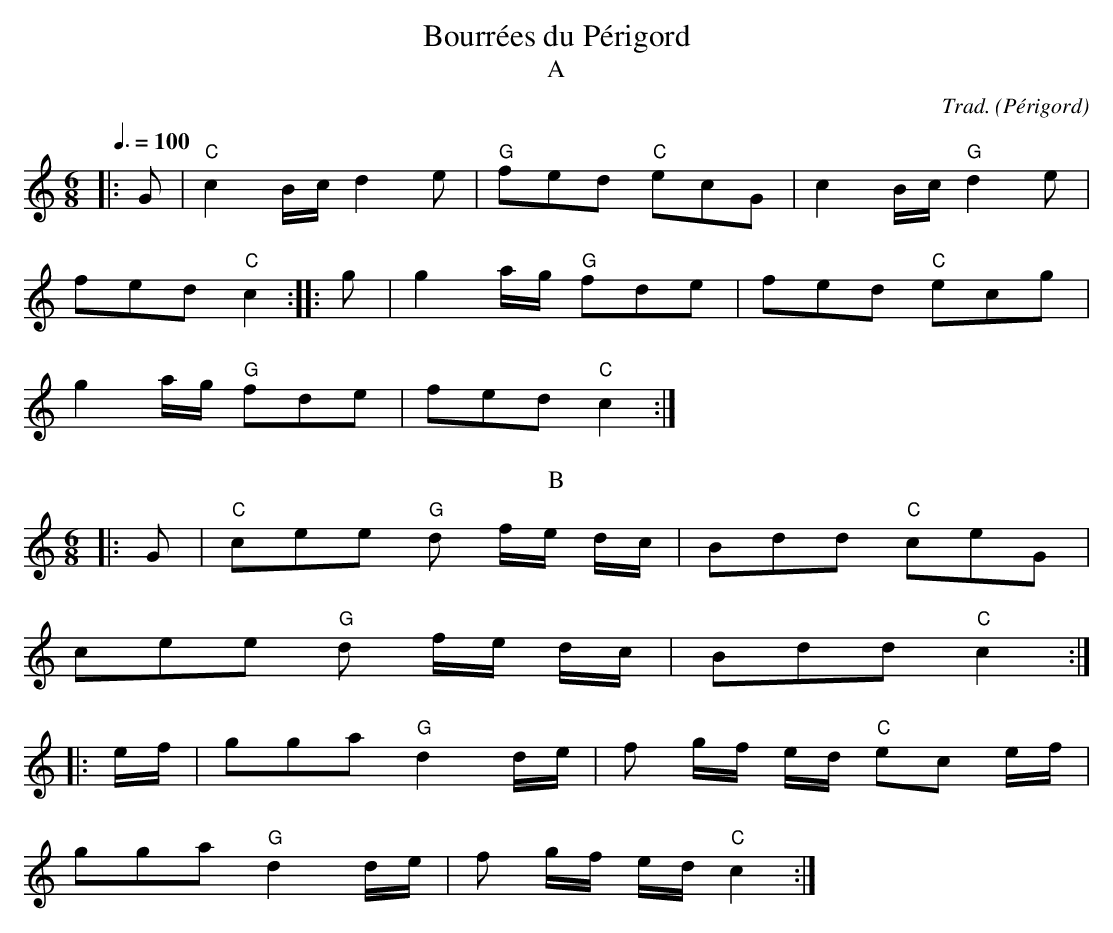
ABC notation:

X:1
T:Bourrées du Périgord
C:Trad.
O:Périgord
M:6/8
L:1/16
Q:3/8=100
T:A
K:C
|:G2 | "C"c4Bc d4 e2 | "G"f2e2d2 "C"e2c2G2 | c4Bc "G"d4 e2 |
f2e2d2 "C"c4 :: g2 | g4ag "G"f2d2e2 | f2e2d2 "C"e2c2g2 |
g4ag "G"f2d2e2 | f2e2d2 "C"c4 :|
T:B
K:C
|:G2 | "C"c2e2e2 "G"d2 fe dc | B2d2d2 "C"c2e2G2 |
c2e2e2 "G"d2 fe dc | B2d2d2 "C"c4 ::
ef | g2g2a2 "G"d4de | f2 gf ed "C"e2c2 ef |
g2g2a2 "G"d4de | f2 gf ed "C"c4 :|
